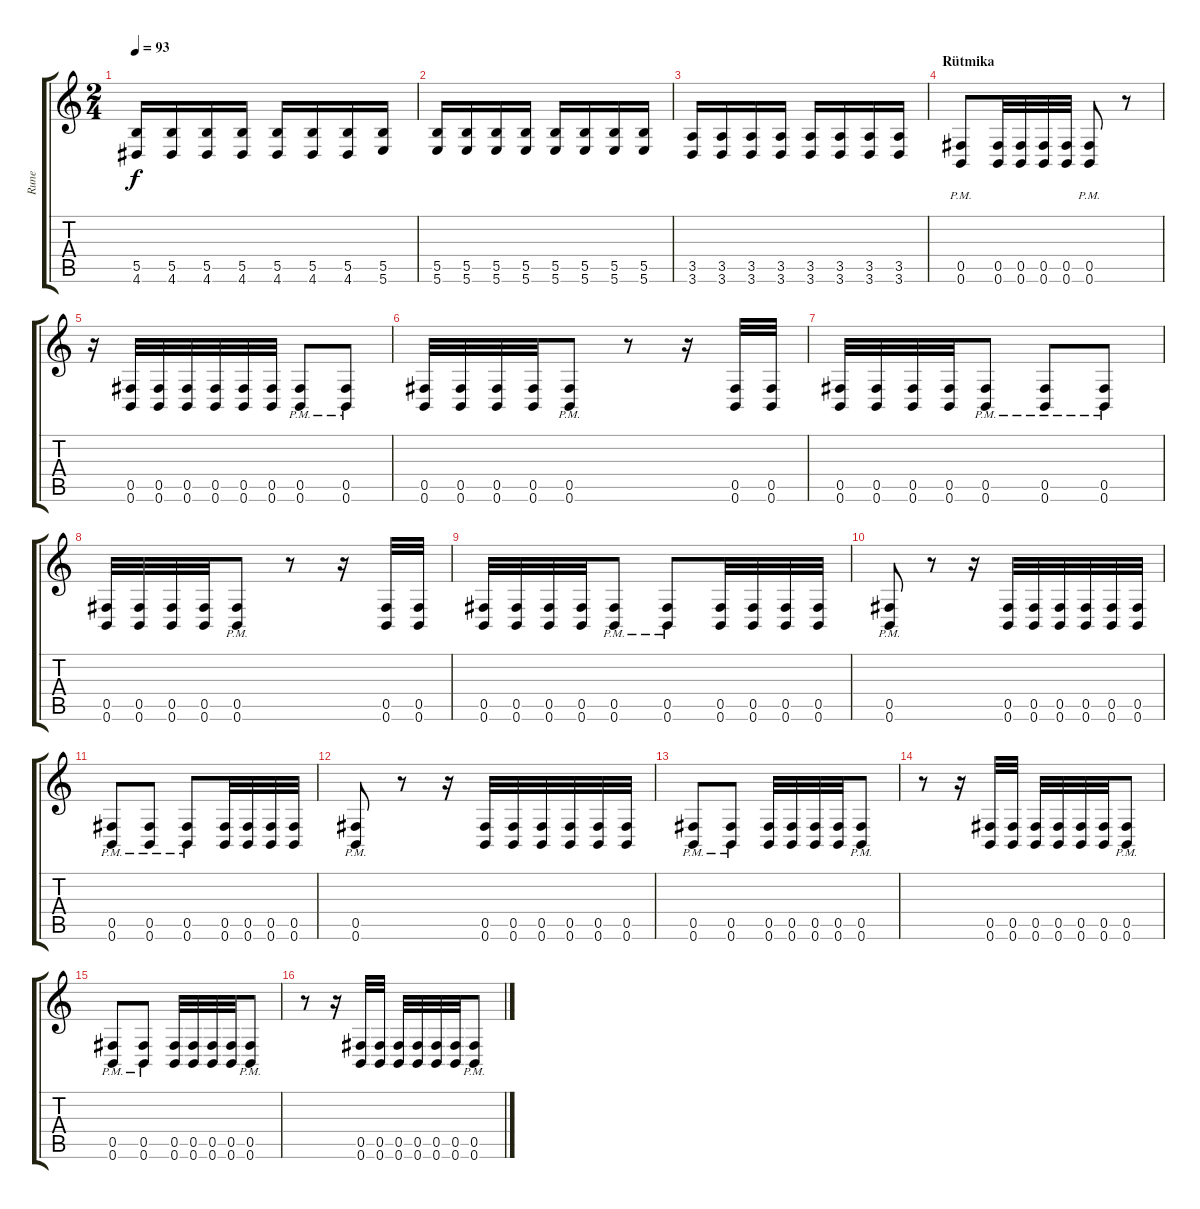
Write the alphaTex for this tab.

\track ("Rune" "Rune") {instrument distortionguitar}
\staff {score tabs}
\tuning (Db4 Ab3 E3 B2 Gb2 B1) {hide}
\ts (2 4)
\tempo 93
\clef g2
\ks c
(5.5 4.6).16{dy f} (5.5 4.6).16 (5.5 4.6).16 (5.5 4.6).16 (5.5 4.6).16 (5.5 4.6).16 (5.5 4.6).16 (5.5 5.6).16 |
(5.5 5.6).16 (5.5 5.6).16 (5.5 5.6).16 (5.5 5.6).16 (5.5 5.6).16 (5.5 5.6).16 (5.5 5.6).16 (5.5 5.6).16 |
(3.5 3.6).16 (3.5 3.6).16 (3.5 3.6).16 (3.5 3.6).16 (3.5 3.6).16 (3.5 3.6).16 (3.5 3.6).16 (3.5 3.6).16 |
\section ("" "Rütmika")
(0.5{pm} 0.6{pm}).8 (0.5 0.6).32 (0.5 0.6).32 (0.5 0.6).32 (0.5 0.6).32 (0.5{pm} 0.6{pm}).8 r.8 |
r.16 (0.5 0.6).32 (0.5 0.6).32 (0.5 0.6).32 (0.5 0.6).32 (0.5 0.6).32 (0.5 0.6).32 (0.5{pm} 0.6{pm}).8 (0.5{pm} 0.6{pm}).8 |
(0.5 0.6).32 (0.5 0.6).32 (0.5 0.6).32 (0.5 0.6).32 (0.5{pm} 0.6{pm}).8 r.8 r.16 (0.5 0.6).32 (0.5 0.6).32 |
(0.5 0.6).32 (0.5 0.6).32 (0.5 0.6).32 (0.5 0.6).32 (0.5{pm} 0.6{pm}).8 (0.5{pm} 0.6{pm}).8 (0.5{pm} 0.6{pm}).8 |
(0.5 0.6).32 (0.5 0.6).32 (0.5 0.6).32 (0.5 0.6).32 (0.5{pm} 0.6{pm}).8 r.8 r.16 (0.5 0.6).32 (0.5 0.6).32 |
(0.5 0.6).32 (0.5 0.6).32 (0.5 0.6).32 (0.5 0.6).32 (0.5{pm} 0.6{pm}).8 (0.5{pm} 0.6{pm}).8 (0.5 0.6).32 (0.5 0.6).32 (0.5 0.6).32 (0.5 0.6).32 |
(0.5{pm} 0.6{pm}).8 r.8 r.16 (0.5 0.6).32 (0.5 0.6).32 (0.5 0.6).32 (0.5 0.6).32 (0.5 0.6).32 (0.5 0.6).32 |
(0.5{pm} 0.6{pm}).8 (0.5{pm} 0.6{pm}).8 (0.5{pm} 0.6{pm}).8 (0.5 0.6).32 (0.5 0.6).32 (0.5 0.6).32 (0.5 0.6).32 |
(0.5{pm} 0.6{pm}).8 r.8 r.16 (0.5 0.6).32 (0.5 0.6).32 (0.5 0.6).32 (0.5 0.6).32 (0.5 0.6).32 (0.5 0.6).32 |
(0.5{pm} 0.6{pm}).8 (0.5{pm} 0.6{pm}).8 (0.5 0.6).32 (0.5 0.6).32 (0.5 0.6).32 (0.5 0.6).32 (0.5{pm} 0.6{pm}).8 |
r.8 r.16 (0.5 0.6).32 (0.5 0.6).32 (0.5 0.6).32 (0.5 0.6).32 (0.5 0.6).32 (0.5 0.6).32 (0.5{pm} 0.6{pm}).8 |
(0.5{pm} 0.6{pm}).8 (0.5{pm} 0.6{pm}).8 (0.5 0.6).32 (0.5 0.6).32 (0.5 0.6).32 (0.5 0.6).32 (0.5{pm} 0.6{pm}).8 |
r.8 r.16 (0.5 0.6).32 (0.5 0.6).32 (0.5 0.6).32 (0.5 0.6).32 (0.5 0.6).32 (0.5 0.6).32 (0.5{pm} 0.6{pm}).8
